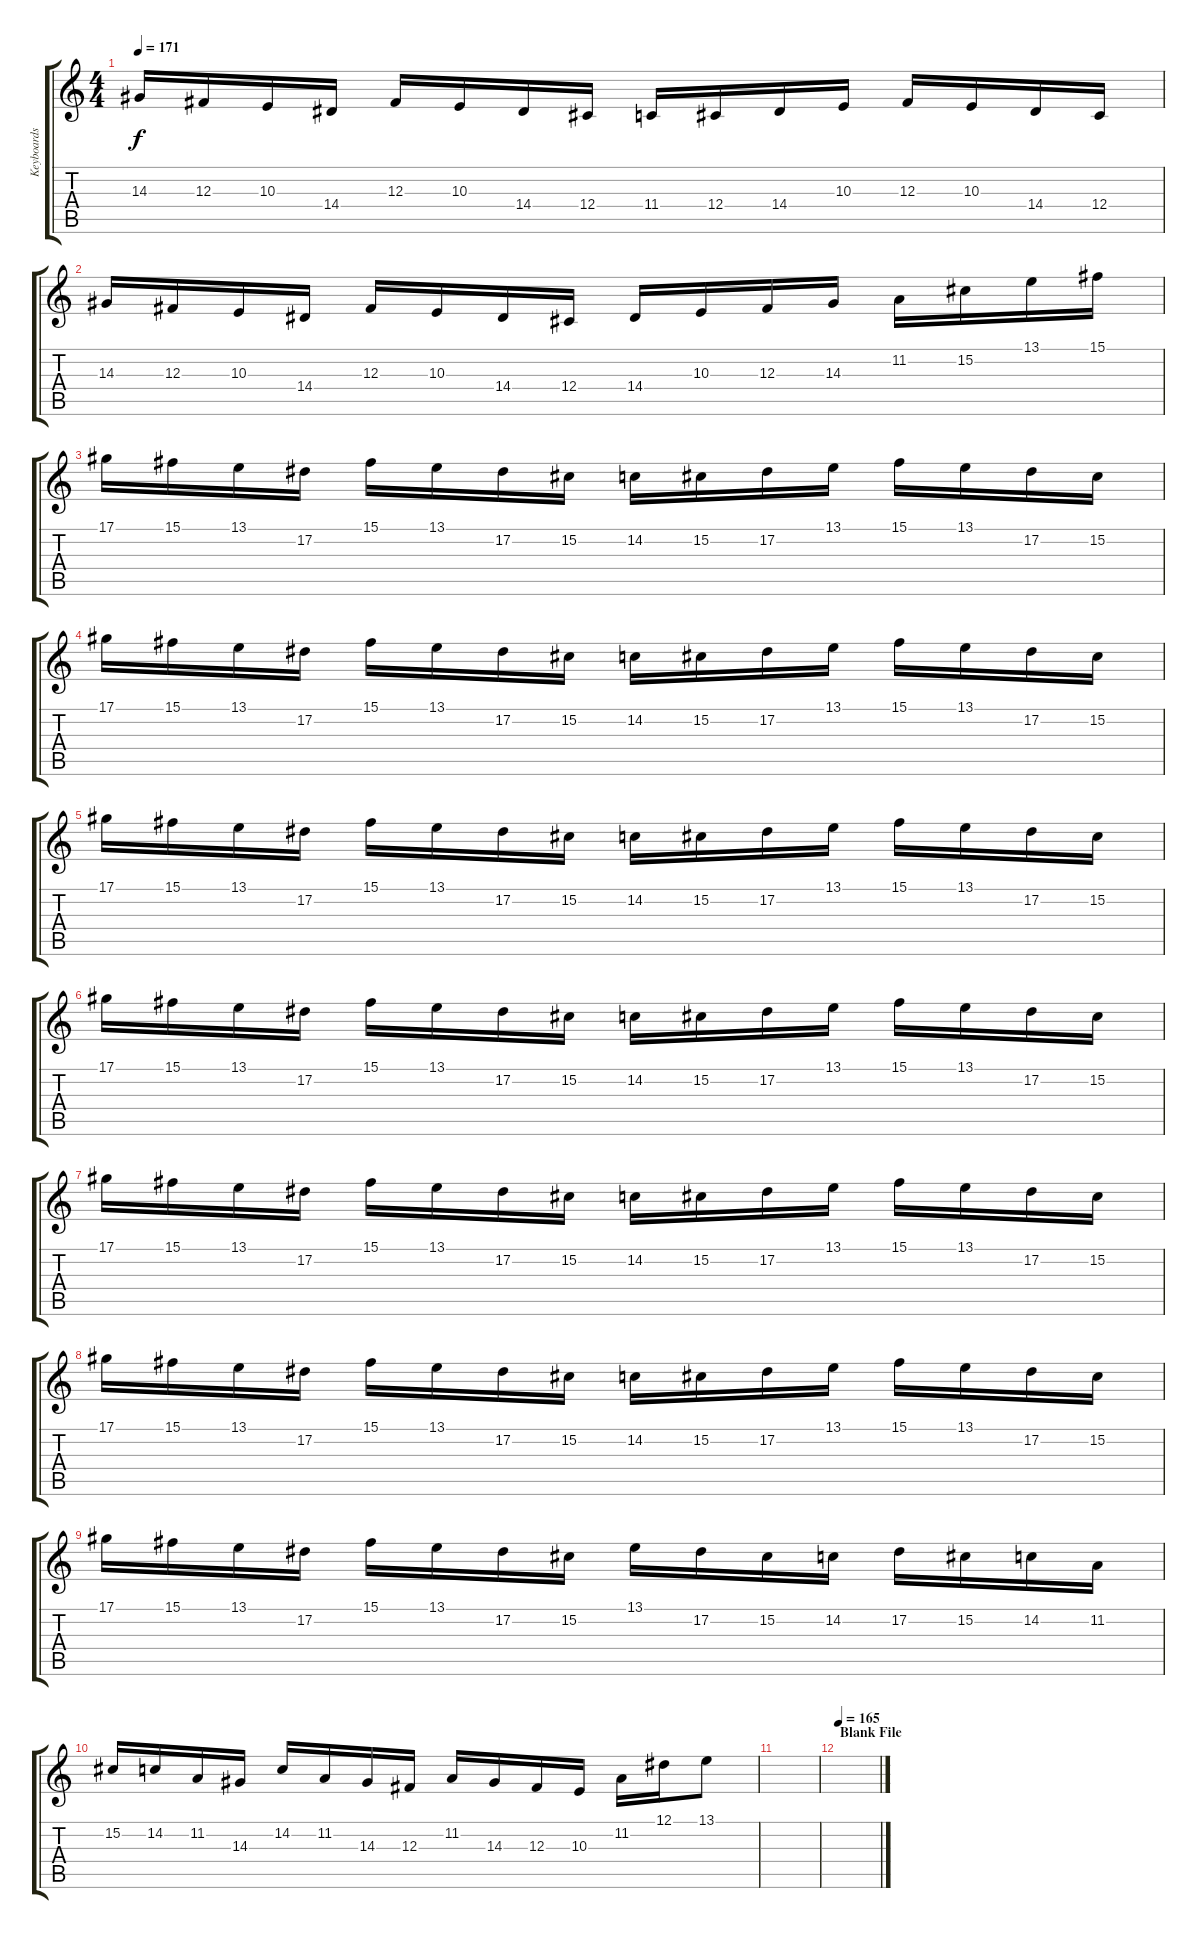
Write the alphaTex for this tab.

\track ("Keyboards" "Keyboards") {instrument harpsichord}
\staff {score tabs}
\tuning (Eb4 Bb3 Gb3 Db3 Ab2 Eb2) {hide}
\ts (4 4)
\tempo 171
\clef g2
\ks c
14.3.16{dy f} 12.3.16 10.3.16 14.4.16 12.3.16 10.3.16 14.4.16 12.4.16 11.4.16 12.4.16 14.4.16 10.3.16 12.3.16 10.3.16 14.4.16 12.4.16 |
14.3.16 12.3.16 10.3.16 14.4.16 12.3.16 10.3.16 14.4.16 12.4.16 14.4.16 10.3.16 12.3.16 14.3.16 11.2.16 15.2.16 13.1.16 15.1.16 |
17.1.16 15.1.16 13.1.16 17.2.16 15.1.16 13.1.16 17.2.16 15.2.16 14.2.16 15.2.16 17.2.16 13.1.16 15.1.16 13.1.16 17.2.16 15.2.16 |
17.1.16 15.1.16 13.1.16 17.2.16 15.1.16 13.1.16 17.2.16 15.2.16 14.2.16 15.2.16 17.2.16 13.1.16 15.1.16 13.1.16 17.2.16 15.2.16 |
17.1.16 15.1.16 13.1.16 17.2.16 15.1.16 13.1.16 17.2.16 15.2.16 14.2.16 15.2.16 17.2.16 13.1.16 15.1.16 13.1.16 17.2.16 15.2.16 |
17.1.16 15.1.16 13.1.16 17.2.16 15.1.16 13.1.16 17.2.16 15.2.16 14.2.16 15.2.16 17.2.16 13.1.16 15.1.16 13.1.16 17.2.16 15.2.16 |
17.1.16 15.1.16 13.1.16 17.2.16 15.1.16 13.1.16 17.2.16 15.2.16 14.2.16 15.2.16 17.2.16 13.1.16 15.1.16 13.1.16 17.2.16 15.2.16 |
17.1.16 15.1.16 13.1.16 17.2.16 15.1.16 13.1.16 17.2.16 15.2.16 14.2.16 15.2.16 17.2.16 13.1.16 15.1.16 13.1.16 17.2.16 15.2.16 |
17.1.16 15.1.16 13.1.16 17.2.16 15.1.16 13.1.16 17.2.16 15.2.16 13.1.16 17.2.16 15.2.16 14.2.16 17.2.16 15.2.16 14.2.16 11.2.16 |
15.2.16 14.2.16 11.2.16 14.3.16 14.2.16 11.2.16 14.3.16 12.3.16 11.2.16 14.3.16 12.3.16 10.3.16 11.2.16 12.1.16 13.1.8 |
|
\section ("" "Blank File")
\tempo 165
